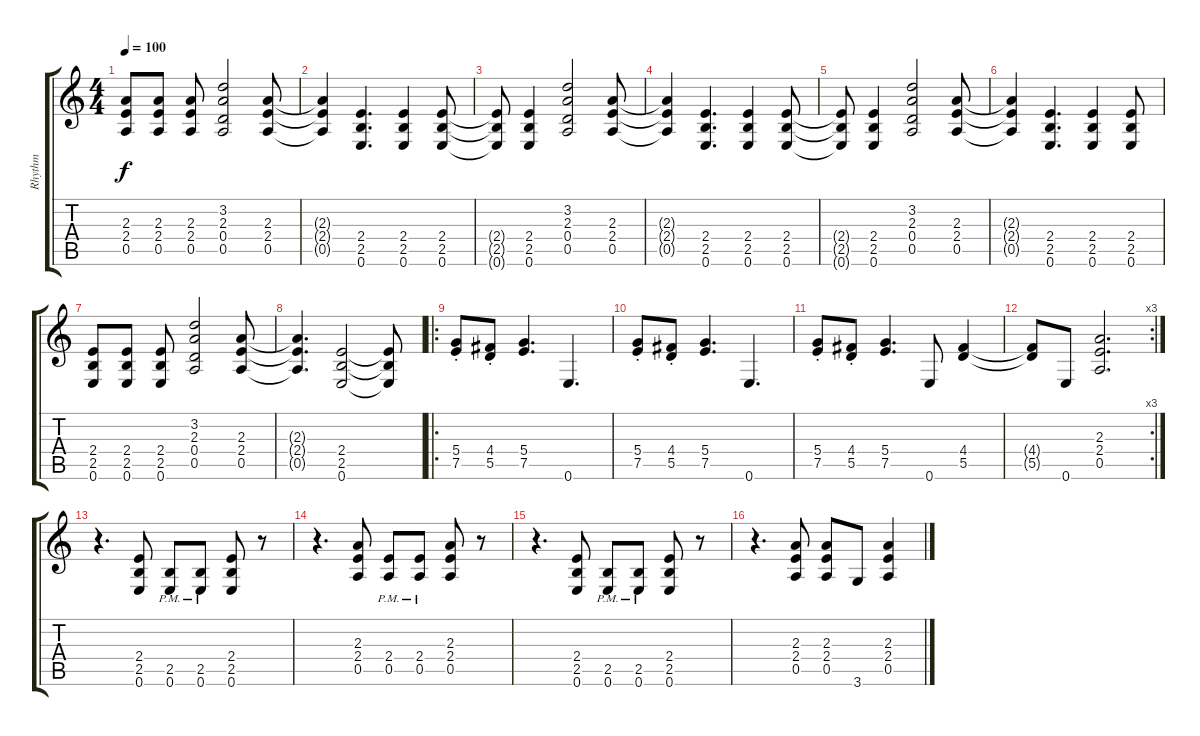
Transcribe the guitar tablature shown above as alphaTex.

\track ("Rhythm" "Rhythm") {instrument distortionguitar}
\staff {score tabs}
\tuning (E4 B3 G3 D3 A2 E2) {hide}
\ts (4 4)
\tempo 100
\clef g2
\ks c
(2.3 2.4 0.5).8{dy f} (2.3 2.4 0.5).8 (2.3 2.4 0.5).8 (3.2 2.3 0.4 0.5).2 (2.3 2.4 0.5).8 |
(2.3{t} 2.4{t} 0.5{t}).4 (2.4 2.5 0.6).4{d} (2.4 2.5 0.6).4 (2.4 2.5 0.6).8 |
(2.4{t} 2.5{t} 0.6{t}).8 (2.4 2.5 0.6).4 (3.2 2.3 0.4 0.5).2 (2.3 2.4 0.5).8 |
(2.3{t} 2.4{t} 0.5{t}).4 (2.4 2.5 0.6).4{d} (2.4 2.5 0.6).4 (2.4 2.5 0.6).8 |
(2.4{t} 2.5{t} 0.6{t}).8 (2.4 2.5 0.6).4 (3.2 2.3 0.4 0.5).2 (2.3 2.4 0.5).8 |
(2.3{t} 2.4{t} 0.5{t}).4 (2.4 2.5 0.6).4{d} (2.4 2.5 0.6).4 (2.4 2.5 0.6).8 |
(2.4 2.5 0.6).8 (2.4 2.5 0.6).8 (2.4 2.5 0.6).8 (3.2 2.3 0.4 0.5).2 (2.3 2.4 0.5).8 |
(2.3{t} 2.4{t} 0.5{t}).4{d} (2.4 2.5 0.6).2 (2.4{t} 2.5{t} 0.6{t}).8 |
\ro
(5.4{st} 7.5{st}).8 (4.4{st} 5.5{st}).8 (5.4 7.5).4{d} 0.6.4{d} |
(5.4{st} 7.5{st}).8 (4.4{st} 5.5{st}).8 (5.4 7.5).4{d} 0.6.4{d} |
(5.4{st} 7.5{st}).8 (4.4{st} 5.5{st}).8 (5.4 7.5).4{d} 0.6.8 (4.4 5.5).4 |
\rc 3
(4.4{t} 5.5{t}).8 0.6.8 (2.3 2.4 0.5).2{d} |
r.4{d} (2.4 2.5 0.6).8 (2.5{pm} 0.6{pm}).8 (2.5{pm} 0.6{pm}).8 (2.4 2.5 0.6).8 r.8 |
r.4{d} (2.3 2.4 0.5).8 (2.4{pm} 0.5{pm}).8 (2.4{pm} 0.5{pm}).8 (2.3 2.4 0.5).8 r.8 |
r.4{d} (2.4 2.5 0.6).8 (2.5{pm} 0.6{pm}).8 (2.5{pm} 0.6{pm}).8 (2.4 2.5 0.6).8 r.8 |
r.4{d} (2.3 2.4 0.5).8 (2.3 2.4 0.5).8 3.6.8 (2.3 2.4 0.5).4
